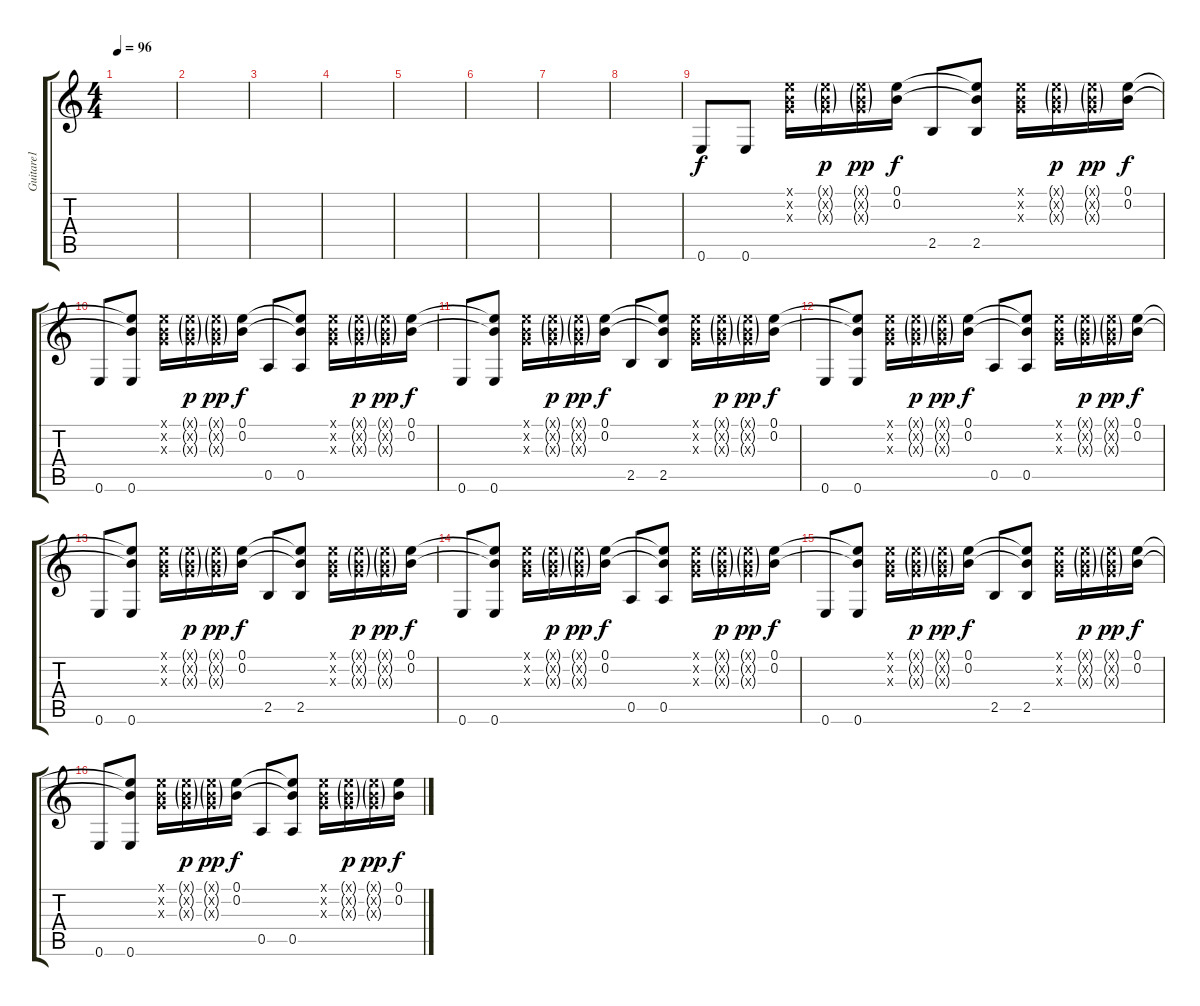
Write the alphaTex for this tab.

\track ("Guitare1" "Guitare1") {instrument acousticguitarsteel}
\staff {score tabs}
\tuning (E4 B3 G3 D3 A2 E2) {hide}
\ts (4 4)
\tempo 96
\clef g2
\ks c
|
|
|
|
|
|
|
|
0.6.8{volume 8} 0.6.8 (0.1{x} 0.2{x} 0.3{x}).16 (0.1{g x} 0.2{g x} 0.3{g x}).16{dy p} (0.1{g x} 0.2{g x} 0.3{g x}).16{dy pp} (0.1 0.2).16{dy f} 2.5.8 (0.1{t} 0.2{t} 2.5).8 (0.1{x} 0.2{x} 0.3{x}).16 (0.1{g x} 0.2{g x} 0.3{g x}).16{dy p} (0.1{g x} 0.2{g x} 0.3{g x}).16{dy pp} (0.1 0.2).16{dy f} |
0.6.8 (0.1{t} 0.2{t} 0.6).8 (0.1{x} 0.2{x} 0.3{x}).16 (0.1{g x} 0.2{g x} 0.3{g x}).16{dy p} (0.1{g x} 0.2{g x} 0.3{g x}).16{dy pp} (0.1 0.2).16{dy f} 0.5.8 (0.1{t} 0.2{t} 0.5).8 (0.1{x} 0.2{x} 0.3{x}).16 (0.1{g x} 0.2{g x} 0.3{g x}).16{dy p} (0.1{g x} 0.2{g x} 0.3{g x}).16{dy pp} (0.1 0.2).16{dy f} |
0.6.8 (0.1{t} 0.2{t} 0.6).8 (0.1{x} 0.2{x} 0.3{x}).16 (0.1{g x} 0.2{g x} 0.3{g x}).16{dy p} (0.1{g x} 0.2{g x} 0.3{g x}).16{dy pp} (0.1 0.2).16{dy f} 2.5.8 (0.1{t} 0.2{t} 2.5).8 (0.1{x} 0.2{x} 0.3{x}).16 (0.1{g x} 0.2{g x} 0.3{g x}).16{dy p} (0.1{g x} 0.2{g x} 0.3{g x}).16{dy pp} (0.1 0.2).16{dy f} |
0.6.8 (0.1{t} 0.2{t} 0.6).8 (0.1{x} 0.2{x} 0.3{x}).16 (0.1{g x} 0.2{g x} 0.3{g x}).16{dy p} (0.1{g x} 0.2{g x} 0.3{g x}).16{dy pp} (0.1 0.2).16{dy f} 0.5.8 (0.1{t} 0.2{t} 0.5).8 (0.1{x} 0.2{x} 0.3{x}).16 (0.1{g x} 0.2{g x} 0.3{g x}).16{dy p} (0.1{g x} 0.2{g x} 0.3{g x}).16{dy pp} (0.1 0.2).16{dy f} |
0.6.8 (0.1{t} 0.2{t} 0.6).8 (0.1{x} 0.2{x} 0.3{x}).16 (0.1{g x} 0.2{g x} 0.3{g x}).16{dy p} (0.1{g x} 0.2{g x} 0.3{g x}).16{dy pp} (0.1 0.2).16{dy f} 2.5.8 (0.1{t} 0.2{t} 2.5).8 (0.1{x} 0.2{x} 0.3{x}).16 (0.1{g x} 0.2{g x} 0.3{g x}).16{dy p} (0.1{g x} 0.2{g x} 0.3{g x}).16{dy pp} (0.1 0.2).16{dy f} |
0.6.8 (0.1{t} 0.2{t} 0.6).8 (0.1{x} 0.2{x} 0.3{x}).16 (0.1{g x} 0.2{g x} 0.3{g x}).16{dy p} (0.1{g x} 0.2{g x} 0.3{g x}).16{dy pp} (0.1 0.2).16{dy f} 0.5.8 (0.1{t} 0.2{t} 0.5).8 (0.1{x} 0.2{x} 0.3{x}).16 (0.1{g x} 0.2{g x} 0.3{g x}).16{dy p} (0.1{g x} 0.2{g x} 0.3{g x}).16{dy pp} (0.1 0.2).16{dy f} |
0.6.8 (0.1{t} 0.2{t} 0.6).8 (0.1{x} 0.2{x} 0.3{x}).16 (0.1{g x} 0.2{g x} 0.3{g x}).16{dy p} (0.1{g x} 0.2{g x} 0.3{g x}).16{dy pp} (0.1 0.2).16{dy f} 2.5.8 (0.1{t} 0.2{t} 2.5).8 (0.1{x} 0.2{x} 0.3{x}).16 (0.1{g x} 0.2{g x} 0.3{g x}).16{dy p} (0.1{g x} 0.2{g x} 0.3{g x}).16{dy pp} (0.1 0.2).16{dy f} |
0.6.8 (0.1{t} 0.2{t} 0.6).8 (0.1{x} 0.2{x} 0.3{x}).16 (0.1{g x} 0.2{g x} 0.3{g x}).16{dy p} (0.1{g x} 0.2{g x} 0.3{g x}).16{dy pp} (0.1 0.2).16{dy f} 0.5.8 (0.1{t} 0.2{t} 0.5).8 (0.1{x} 0.2{x} 0.3{x}).16 (0.1{g x} 0.2{g x} 0.3{g x}).16{dy p} (0.1{g x} 0.2{g x} 0.3{g x}).16{dy pp} (0.1 0.2).16{dy f}
